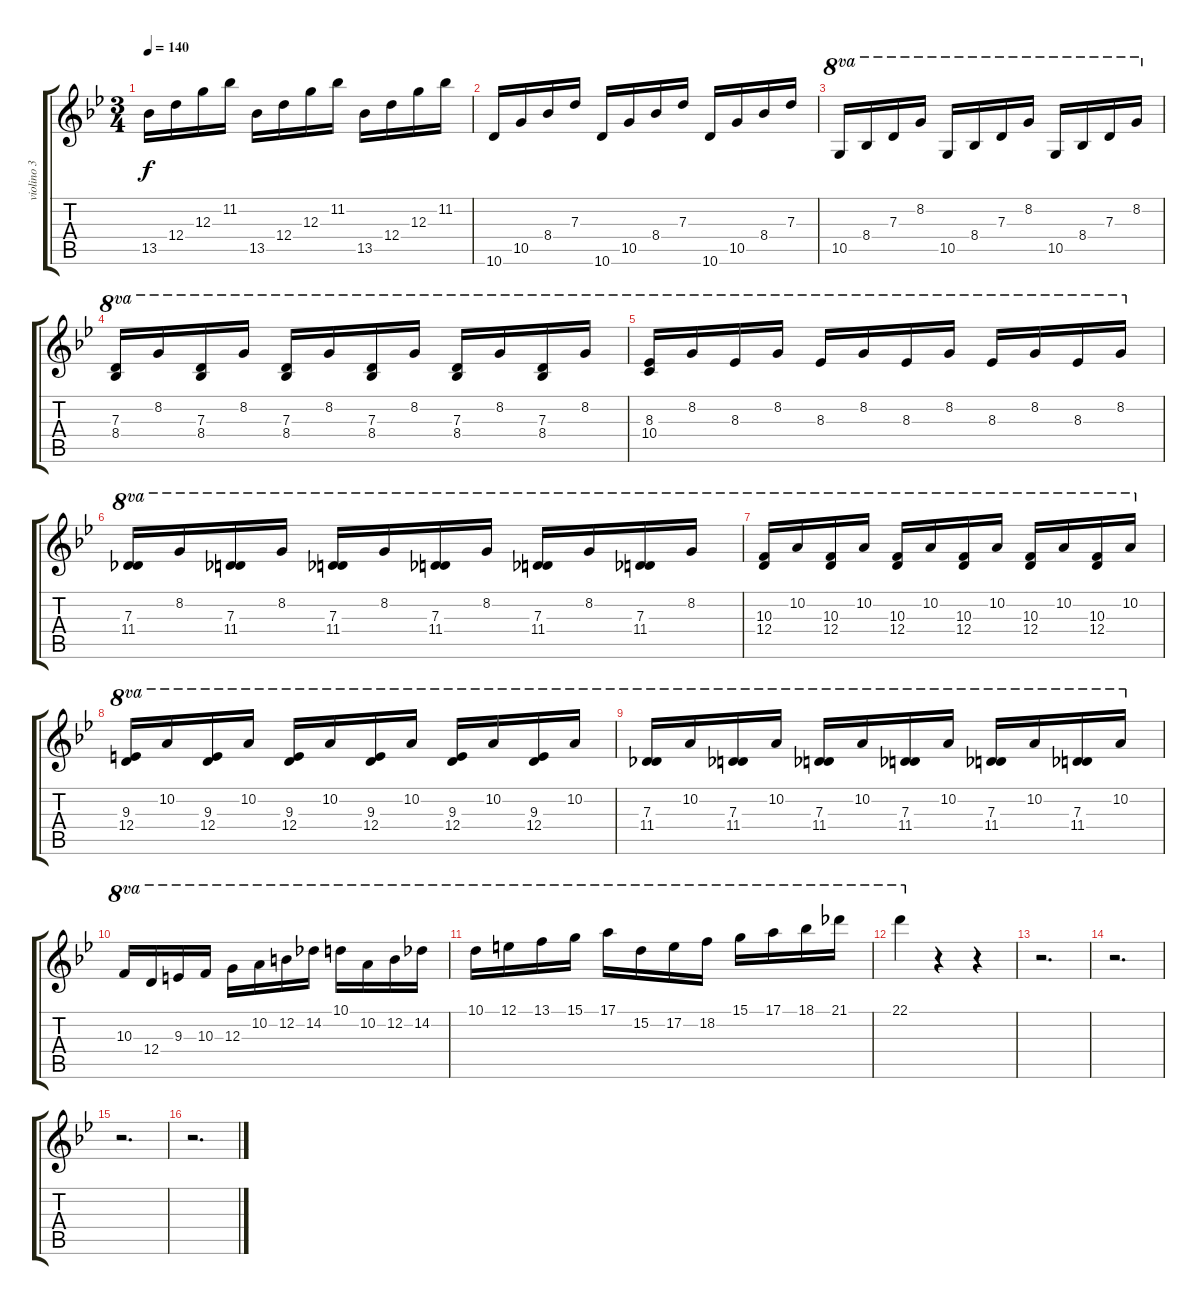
\track ("violino 3" "violino 3") {instrument distortionguitar}
\staff {score tabs}
\tuning (E4 B3 G3 D3 A2 E2) {hide}
\ts (3 4)
\tempo 140
\clef g2
\ks gminor
13.5.16{dy f} 12.4.16 12.3.16 11.2.16 13.5.16 12.4.16 12.3.16 11.2.16 13.5.16 12.4.16 12.3.16 11.2.16 |
10.6.16 10.5.16 8.4.16 7.3.16 10.6.16 10.5.16 8.4.16 7.3.16 10.6.16 10.5.16 8.4.16 7.3.16 |
10.5.16{ot 8va} 8.4.16{ot 8va} 7.3.16{ot 8va} 8.2.16{ot 8va} 10.5.16{ot 8va} 8.4.16{ot 8va} 7.3.16{ot 8va} 8.2.16{ot 8va} 10.5.16{ot 8va} 8.4.16{ot 8va} 7.3.16{ot 8va} 8.2.16{ot 8va} |
(7.3 8.4).16{ot 8va} 8.2.16{ot 8va} (7.3 8.4).16{ot 8va} 8.2.16{ot 8va} (7.3 8.4).16{ot 8va} 8.2.16{ot 8va} (7.3 8.4).16{ot 8va} 8.2.16{ot 8va} (7.3 8.4).16{ot 8va} 8.2.16{ot 8va} (7.3 8.4).16{ot 8va} 8.2.16{ot 8va} |
(8.3 10.4).16{ot 8va} 8.2.16{ot 8va} 8.3.16{ot 8va} 8.2.16{ot 8va} 8.3.16{ot 8va} 8.2.16{ot 8va} 8.3.16{ot 8va} 8.2.16{ot 8va} 8.3.16{ot 8va} 8.2.16{ot 8va} 8.3.16{ot 8va} 8.2.16{ot 8va} |
(7.3 11.4).16{ot 8va} 8.2.16{ot 8va} (7.3 11.4).16{ot 8va} 8.2.16{ot 8va} (7.3 11.4).16{ot 8va} 8.2.16{ot 8va} (7.3 11.4).16{ot 8va} 8.2.16{ot 8va} (7.3 11.4).16{ot 8va} 8.2.16{ot 8va} (7.3 11.4).16{ot 8va} 8.2.16{ot 8va} |
(10.3 12.4).16{ot 8va} 10.2.16{ot 8va} (10.3 12.4).16{ot 8va} 10.2.16{ot 8va} (10.3 12.4).16{ot 8va} 10.2.16{ot 8va} (10.3 12.4).16{ot 8va} 10.2.16{ot 8va} (10.3 12.4).16{ot 8va} 10.2.16{ot 8va} (10.3 12.4).16{ot 8va} 10.2.16{ot 8va} |
(9.3 12.4).16{ot 8va} 10.2.16{ot 8va} (9.3 12.4).16{ot 8va} 10.2.16{ot 8va} (9.3 12.4).16{ot 8va} 10.2.16{ot 8va} (9.3 12.4).16{ot 8va} 10.2.16{ot 8va} (9.3 12.4).16{ot 8va} 10.2.16{ot 8va} (9.3 12.4).16{ot 8va} 10.2.16{ot 8va} |
(7.3 11.4).16{ot 8va} 10.2.16{ot 8va} (7.3 11.4).16{ot 8va} 10.2.16{ot 8va} (7.3 11.4).16{ot 8va} 10.2.16{ot 8va} (7.3 11.4).16{ot 8va} 10.2.16{ot 8va} (7.3 11.4).16{ot 8va} 10.2.16{ot 8va} (7.3 11.4).16{ot 8va} 10.2.16{ot 8va} |
10.3.16{ot 8va} 12.4.16{ot 8va} 9.3.16{ot 8va} 10.3.16{ot 8va} 12.3.16{ot 8va} 10.2.16{ot 8va} 12.2.16{ot 8va} 14.2.16{ot 8va} 10.1.16{ot 8va} 10.2.16{ot 8va} 12.2.16{ot 8va} 14.2.16{ot 8va} |
10.1.16{ot 8va} 12.1.16{ot 8va} 13.1.16{ot 8va} 15.1.16{ot 8va} 17.1.16{ot 8va} 15.2.16{ot 8va} 17.2.16{ot 8va} 18.2.16{ot 8va} 15.1.16{ot 8va} 17.1.16{ot 8va} 18.1.16{ot 8va} 21.1.16{ot 8va} |
22.1.4{ot 8va} r.4 r.4 |
r.2{d} |
r.2{d} |
r.2{d} |
r.2{d}
